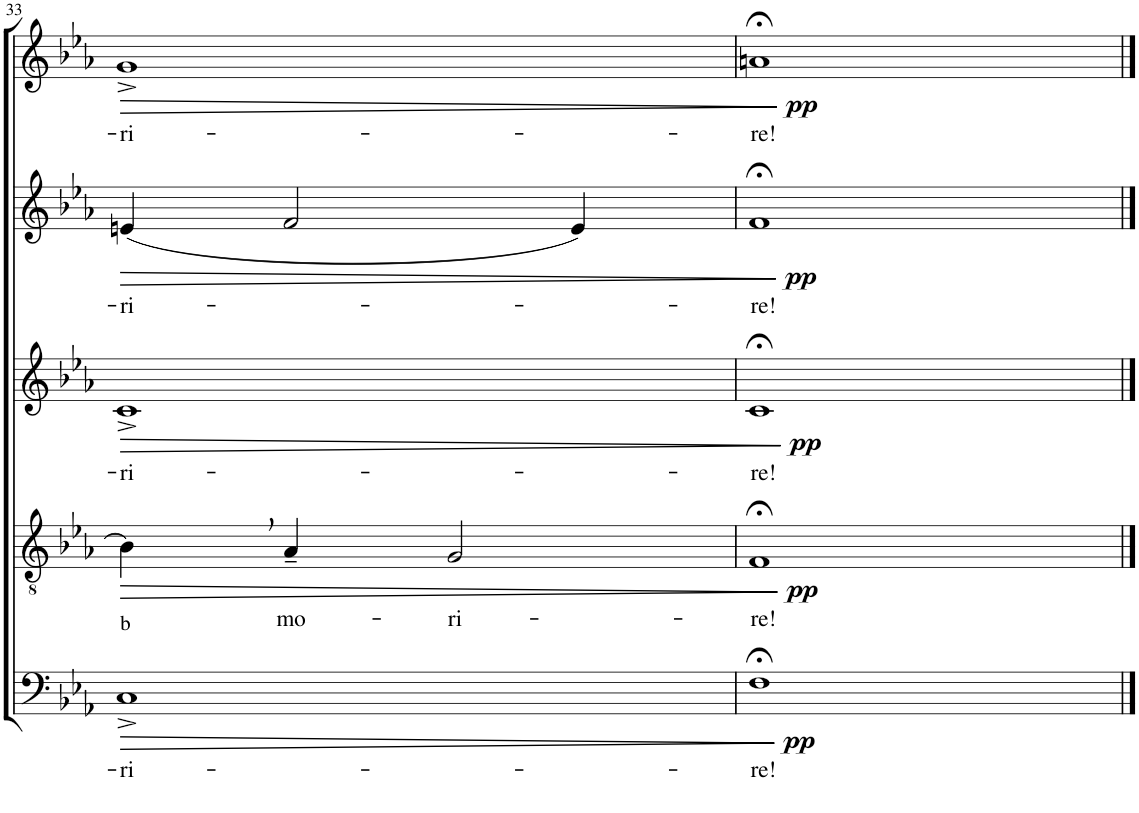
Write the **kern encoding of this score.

**kern	**text	**dynam	**kern	**text	**dynam	**kern	**text	**dynam	**kern	**text	**dynam	**kern	**text	**dynam
*part5	*part5	*part5	*part4	*part4	*part4	*part3	*part3	*part3	*part2	*part2	*part2	*part1	*part1	*part1
*staff5	*staff5	*staff5	*staff4	*staff4	*staff4	*staff3	*staff3	*staff3	*staff2	*staff2	*staff2	*staff1	*staff1	*staff1
*I"Bassi	*	*	*I"Tenori	*	*	*I"Contralti	*	*	*I"Soprani II	*	*	*I"Soprani I	*	*
!!LO:PB:g=z
*clefF4	*	*	*clefGv2	*	*	*clefG2	*	*	*clefG2	*	*	*clefG2	*	*
*	*	*	*	*	*	*	*	*	*Trd1c2	*	*	*Trd1c2	*	*
*k[b-e-a-]	*	*	*k[b-e-a-]	*	*	*k[b-e-a-]	*	*	*k[b-e-a-]	*	*	*k[b-e-a-]	*	*
*E-:	*	*	*E-:	*	*	*E-:	*	*	*E-:	*	*	*E-:	*	*
*M2/2	*	*	*M2/2	*	*	*M2/2	*	*	*M2/2	*	*	*M2/2	*	*
*met(c|)	*	*	*met(c|)	*	*	*met(c|)	*	*	*met(c|)	*	*	*met(c|)	*	*
=33	=33	=33	=33	=33	=33	=33	=33	=33	=33	=33	=33	=33	=33	=33
!LO:TX:a:t=b	!	!	!	!	!	!	!	!	!	!	!	!	!	!
!	!LO:LY:b	!LO:HP:b	!	!	!LO:HP:b	!	!LO:LY:b	!LO:HP:b	!	!LO:LY:b	!LO:HP:b	!	!LO:LY:b	!LO:HP:b
1C^	-ri-	>	4B-,\]	.	>	1c^	-ri-	>	(4en/	-ri-	>	1g^	-ri-	>
!	!	!	!	!LO:LY:b	!	!	!	!	!	!	!	!	!	!
.	.	.	4A-~/	mo-	.	.	.	.	2f/	.	.	.	.	.
!	!	!	!	!LO:LY:b	!	!	!	!	!	!	!	!	!	!
.	.	.	2G/	-ri-	.	.	.	.	.	.	.	.	.	.
.	.	.	.	.	.	.	.	.	4e/)	.	.	.	.	.
.	.	]	.	.	]	.	.	]	.	.	]	.	.	]
=34	=34	=34	=34	=34	=34	=34	=34	=34	=34	=34	=34	=34	=34	=34
!	!LO:LY:b	!LO:DY:b	!	!LO:LY:b	!LO:DY:b	!	!LO:LY:b	!LO:DY:b	!	!LO:LY:b	!LO:DY:b	!	!LO:LY:b	!LO:DY:b
1F;<	-re!	pp	1F;<	-re!	pp	1c;<	-re!	pp	1f;<	-re!	pp	1an;<	-re!	pp
==	==	==	==	==	==	==	==	==	==	==	==	==	==	==
*-	*-	*-	*-	*-	*-	*-	*-	*-	*-	*-	*-	*-	*-	*-
